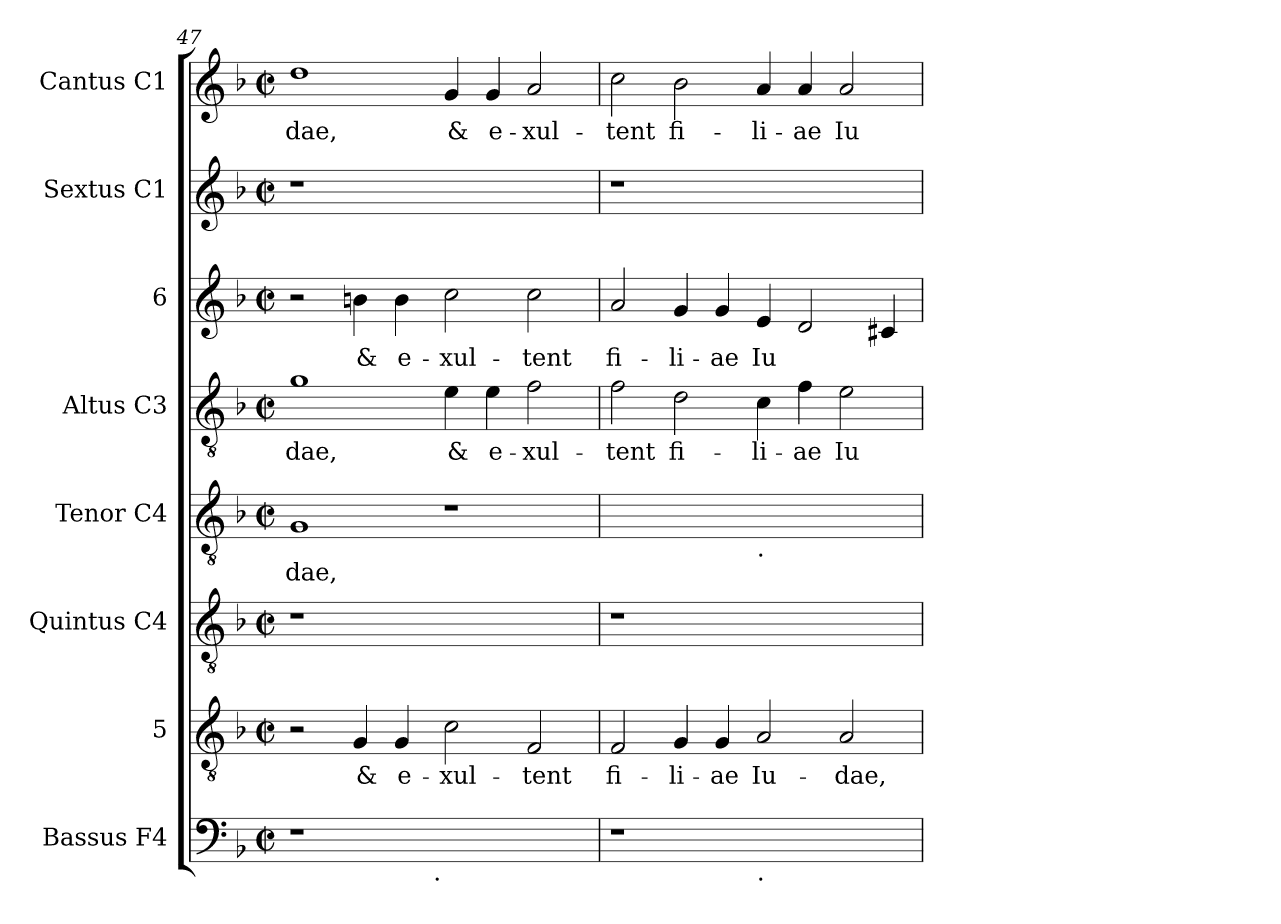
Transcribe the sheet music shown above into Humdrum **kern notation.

**kern	**kern	**text	**kern	**kern	**text	**kern	**text	**kern	**text	**kern	**kern	**text
*part8	*part7	*part7	*part6	*part5	*part5	*part4	*part4	*part3	*part3	*part2	*part1	*part1
*staff8	*staff7	*staff7	*staff6	*staff5	*staff5	*staff4	*staff4	*staff3	*staff3	*staff2	*staff1	*staff1
*I"Bassus  F4	*I"5	*	*I"Quintus  C4	*I"Tenor  C4	*	*I"Altus  C3	*	*I"6	*	*I"Sextus  C1	*I"Cantus  C1	*
*I'B	*	*	*	*I'T	*	*I'A	*	*	*	*	*I'C	*
*clefF4	*clefGv2	*	*clefGv2	*clefGv2	*	*clefGv2	*	*clefG2	*	*clefG2	*clefG2	*
*k[b-]	*k[b-]	*	*k[b-]	*k[b-]	*	*k[b-]	*	*k[b-]	*	*k[b-]	*k[b-]	*
*F:	*F:	*	*F:	*F:	*	*F:	*	*F:	*	*F:	*F:	*
*M2/2	*M2/2	*	*M2/2	*M2/2	*	*M2/2	*	*M2/2	*	*M2/2	*M2/2	*
*met(c|)	*met(c|)	*	*met(c|)	*met(c|)	*	*met(c|)	*	*met(c|)	*	*met(c|)	*met(c|)	*
=47	=47	=47	=47	=47	=47	=47	=47	=47	=47	=47	=47	=47
!	!	!	!	!	!LO:LY:b:cj	!	!LO:LY:b:cj	!	!	!	!	!LO:LY:b:cj
*^	*	*	*	*	*	*	*	*	*	*	*	*
1r	2ryy	2r	.	1r	1G	-dae,	1g	-dae,	2r	.	1r	1dd	-dae,
!	!	!	!LO:LY:b:cj	!	!	!	!	!	!	!LO:LY:b:cj	!	!	!
.	4...ryy	4G/	&	.	.	.	.	.	4bn\	&	.	.	.
!	!	!	!LO:LY:b:cj	!	!	!	!	!	!	!LO:LY:b:cj	!	!	!
.	.	4G/	e-	.	.	.	.	.	4b\	e-	.	.	.
!	!LO:TX:b:t=.	!	!	!	!	!	!	!	!	!	!	!	!
.	1ryy	.	.	.	.	.	.	.	.	.	.	.	.
!	!	!	!LO:LY:b:cj	!	!	!	!	!LO:LY:b:cj	!	!LO:LY:b:cj	!	!	!LO:LY:b:cj
1ryy	.	2c\	-xul-	1ryy	1r	.	4e\	&	2cc\	-xul-	1ryy	4g/	&
!	!	!	!	!	!	!	!	!LO:LY:b:cj	!	!	!	!	!LO:LY:b:cj
.	.	.	.	.	.	.	4e\	e-	.	.	.	4g/	e-
!	!	!	!LO:LY:b:cj	!	!	!	!	!LO:LY:b:cj	!	!LO:LY:b:cj	!	!	!LO:LY:b:cj
.	.	2F/	-tent	.	.	.	2f\	-xul-	2cc\	-tent	.	2a/	-xul-
.	32ryy	.	.	.	.	.	.	.	.	.	.	.	.
!!LO:LB:g=z
=48	=48	=48	=48	=48	=48	=48	=48	=48	=48	=48	=48	=48	=48
!	!	!	!LO:LY:b:cj	!	!	!	!	!LO:LY:b:cj	!	!LO:LY:b:cj	!	!	!LO:LY:b:cj
*v	*v	*	*	*	*	*	*	*	*	*	*	*	*
1r	2F/	fi-	1r	1ryy	.	2f\	-tent	2a/	fi-	1r	2cc\	-tent
!	!	!LO:LY:b:cj	!	!	!	!	!LO:LY:b:cj	!	!LO:LY:b:cj	!	!	!LO:LY:b:cj
.	4G/	-li-	.	.	.	2d\	fi-	4g/	-li-	.	2b-\	fi-
!	!	!LO:LY:b:cj	!	!	!	!	!	!	!LO:LY:b:cj	!	!	!
.	4G/	-ae	.	.	.	.	.	4g/	-ae	.	.	.
!	!	!	!	!LO:TX:b:t=.	!	!	!	!	!	!	!	!
!LO:TX:b:t=.	!	!	!	!	!	!	!	!	!	!	!	!
!	!	!LO:LY:b:cj	!	!	!	!	!LO:LY:b:cj	!	!LO:LY:b:cj	!	!	!LO:LY:b:cj
1ryy	2A/	Iu-	1ryy	1ryy	.	4c\	-li-	4e/	Iu-	1ryy	4a/	-li-
!	!	!	!	!	!	!	!LO:LY:b:cj	!	!LO:LY:b:cj	!	!	!LO:LY:b:cj
.	.	.	.	.	.	4f\	-ae	2d/	--	.	4a/	-ae
!	!	!LO:LY:b:cj	!	!	!	!	!LO:LY:b:cj	!	!	!	!	!LO:LY:b:cj
.	2A/	-dae,	.	.	.	2e\	Iu-	.	.	.	2a/	Iu-
!	!	!	!	!	!	!	!	!	!LO:LY:b:cj	!	!	!
.	.	.	.	.	.	.	.	4c#X/	--	.	.	.
=	=	=	=	=	=	=	=	=	=	=	=	=
*-	*-	*-	*-	*-	*-	*-	*-	*-	*-	*-	*-	*-
